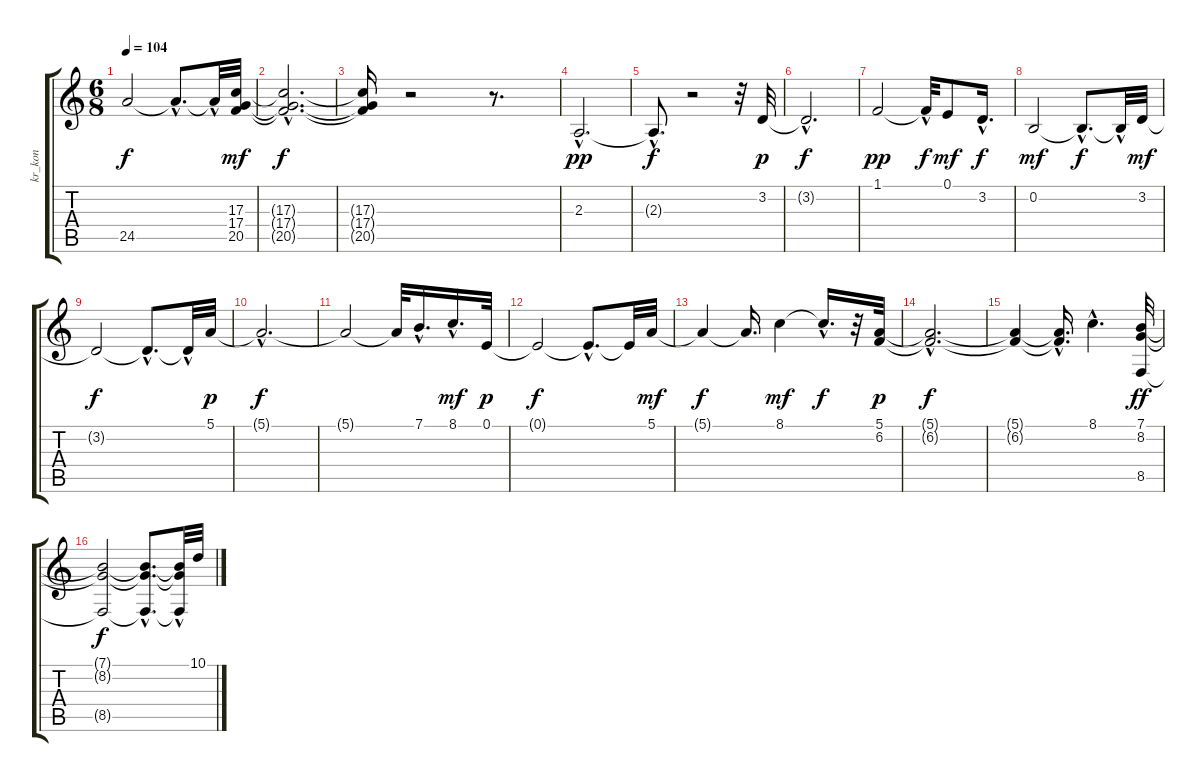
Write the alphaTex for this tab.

\track ("kr_kon" "kr_kon") {instrument stringensemble1}
\staff {score tabs}
\tuning (E4 B3 G3 D3 A2 E2) {hide}
\ts (6 8)
\tempo 104
\clef g2
\ks c
24.5{t}.2{dy f} 24.5{hac t}.8{d} 24.5{hac t}.32 (17.3 17.4 20.5).32{dy mf} |
(17.3{hac t} 17.4{hac t} 20.5{hac t}).2{d dy f} |
(17.3{t} 17.4{t} 20.5{t}).16 r.2 r.8{d} |
2.3{hac}.2{d dy pp} |
2.3{hac t}.8{d dy f} r.2 r.32 3.2.32{dy p} |
3.2{hac t}.2{d dy f} |
1.1.2{dy pp} 1.1{hac t}.32{dy f} 0.1.8{dy mf} 3.2{hac}.16{d dy f} |
0.2.2{dy mf} 0.2{hac t}.8{d dy f} 0.2{hac t}.32 3.2.32{dy mf} |
3.2{t}.2{dy f} 3.2{hac t}.8{d} 3.2{hac t}.32 5.1.32{dy p} |
5.1{hac t}.2{d dy f} |
5.1{t}.2 5.1{t}.32 7.1{hac}.16{d} 8.1{hac}.16{d dy mf} 0.1.32{dy p} |
0.1{t}.2{dy f} 0.1{hac t}.8{d} 0.1{t}.32 5.1.32{dy mf} |
5.1{t}.4{dy f} 5.1{t}.16{d} 8.1.4{dy mf} 8.1{hac t}.16{d dy f} r.32 (5.1 6.2).32{dy p} |
(5.1{hac t} 6.2{hac t}).2{d dy f} |
(5.1{t} 6.2{t}).4 (5.1{hac t} 6.2{t}).16{d} 8.1{hac}.4{d} (7.1 8.2 8.5).32{dy ff} |
(7.1{t} 8.2{t} 8.5{t}).2{dy f} (7.1{hac t} 8.2{hac t} 8.5{hac t}).8{d} (7.1{hac t} 8.2{t} 8.5{hac t}).32 10.1.32
